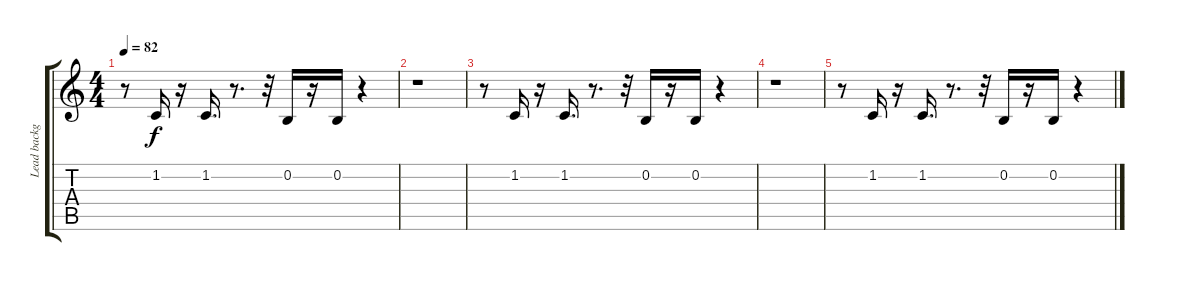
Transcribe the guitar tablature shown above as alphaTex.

\track ("Lead background" "Lead backg") {instrument fx5brightness}
\staff {score tabs}
\tuning (E4 B3 G3 D3 A2 E2) {hide}
\ts (4 4)
\tempo 82
\clef g2
\ks c
r.8{dy f} 1.2.16 r.16 1.2.16{d} r.8{d} r.32 0.2.16 r.16 0.2.16 r.4 |
r.1 |
r.8 1.2.16 r.16 1.2.16{d} r.8{d} r.32 0.2.16 r.16 0.2.16 r.4 |
r.1 |
r.8 1.2.16 r.16 1.2.16{d} r.8{d} r.32 0.2.16 r.16 0.2.16 r.4
